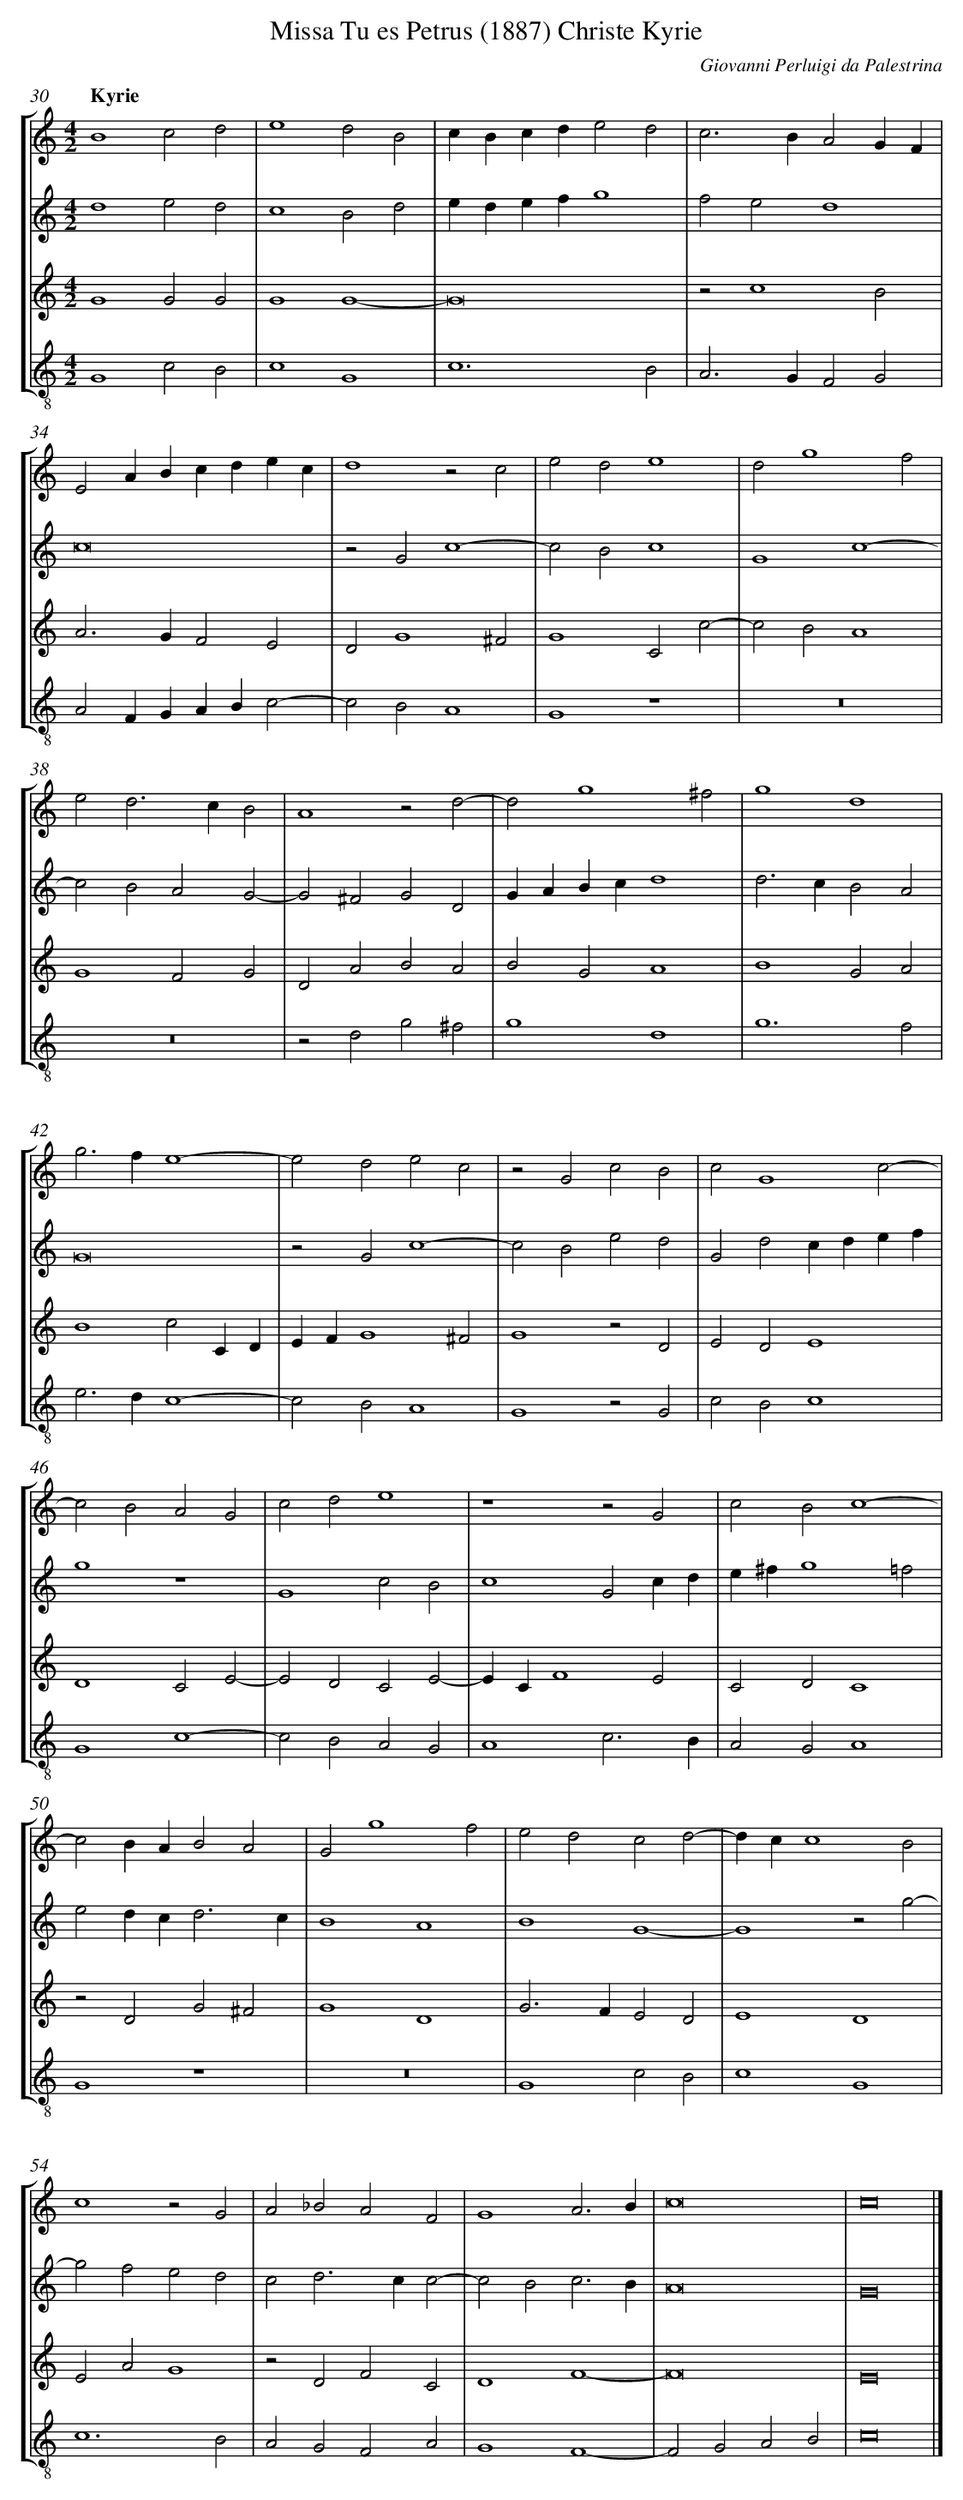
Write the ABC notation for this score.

X:1
T: Missa Tu es Petrus (1887) Christe Kyrie
C: Giovanni Perluigi da Palestrina
L: 1/4
M: 4/2
Q: "Kyrie"
%%staves [1 2 3 4]
V: 1 clef=treble
V: 2 clef=treble
V: 3 clef=treble
V: 4 clef=treble-8
K: C
[V:1] B4c2d2 |
[V:2] d4e2d2 |
[V:3] G4G2G2 |
[V:4] G4c2B2 |
[V:1] e4d2B2 |
[V:2] c4B2d2 |
[V:3] G4G4- |
[V:4] c4G4 |
[V:1] cBcde2d2 |
[V:2] edefg4 |
[V:3] G8 |
[V:4] c6B2 |
[V:1] c2>B2A2GF |
[V:2] f2e2d4 |
[V:3] z2c4B2 |
[V:4] A2>G2F2G2 |
[V:1] E2ABcdec |
[V:2] c8 |
[V:3] A2>G2F2E2 |
[V:4] A2FGABc2- |
[V:1] d4z2c2 |
[V:2] z2G2c4- |
[V:3] D2G4^F2 |
[V:4] c2B2A4 |
[V:1] e2d2e4 |
[V:2] c2B2c4 |
[V:3] G4C2c2- |
[V:4] G4z4 |
[V:1] d2g4f2 |
[V:2] G4c4- |
[V:3] c2B2A4 |
[V:4] z8 |
[V:1] e2d2>c2B2 |
[V:2] c2B2A2G2- |
[V:3] G4F2G2 |
[V:4] z8 |
[V:1] A4z2d2- |
[V:2] G2^F2G2D2 |
[V:3] D2A2B2A2 |
[V:4] z2d2g2^f2 |
[V:1] d2g4^f2 |
[V:2] GABcd4 |
[V:3] B2G2A4 |
[V:4] g4d4 |
[V:1] g4d4 |
[V:2] d2>c2B2A2 |
[V:3] B4G2A2 |
[V:4] g6f2 |
[V:1] g2>f2e4- |
[V:2] G8 |
[V:3] B4c2CD |
[V:4] e2>d2c4- |
[V:1] e2d2e2c2 |
[V:2] z2G2c4- |
[V:3] EFG4^F2 |
[V:4] c2B2A4 |
[V:1] z2G2c2B2 |
[V:2] c2B2e2d2 |
[V:3] G4z2D2 |
[V:4] G4z2G2 |
[V:1] c2G4c2- |
[V:2] G2d2cdef |
[V:3] E2D2E4 |
[V:4] c2B2c4 |
[V:1] c2B2A2G2 |
[V:2] g4z4 |
[V:3] D4C2E2- |
[V:4] G4c4- |
[V:1] c2d2e4 |
[V:2] G4c2B2 |
[V:3] E2D2C2E2- |
[V:4] c2B2A2G2 |
[V:1] z4z2G2 |
[V:2] c4G2cd |
[V:3] ECF4E2 |
[V:4] A4c3B |
[V:1] c2B2c4- |
[V:2] e^fg4=f2 |
[V:3] C2D2C4 |
[V:4] A2G2A4 |
[V:1] c2BAB2A2 |
[V:2] e2dc2<d2c |
[V:3] z2D2G2^F2 |
[V:4] G4z4 |
[V:1] G2g4f2 |
[V:2] B4A4 |
[V:3] G4D4 |
[V:4] z8 |
[V:1] e2d2c2d2- |
[V:2] B4G4- |
[V:3] G2>F2E2D2 |
[V:4] G4c2B2 |
[V:1] dcc4B2 |
[V:2] G4z2g2- |
[V:3] E4D4 |
[V:4] c4G4 |
[V:1] c4z2G2 |
[V:2] g2f2e2d2 |
[V:3] E2A2G4 |
[V:4] c6B2 |
[V:1] A2_B2A2F2 |
[V:2] c2d2>c2c2- |
[V:3] z2D2F2C2 |
[V:4] A2G2F2A2 |
[V:1] G4A3B |
[V:2] c2B2c3B |
[V:3] D4F4- |
[V:4] G4F4- |
[V:1] c8 |
[V:2] A8 |
[V:3] F8 |
[V:4] F2G2A2B2 |
[V:1] c8 |]
[V:2] G8 |]
[V:3] E8 |]
[V:4] c8 |]
